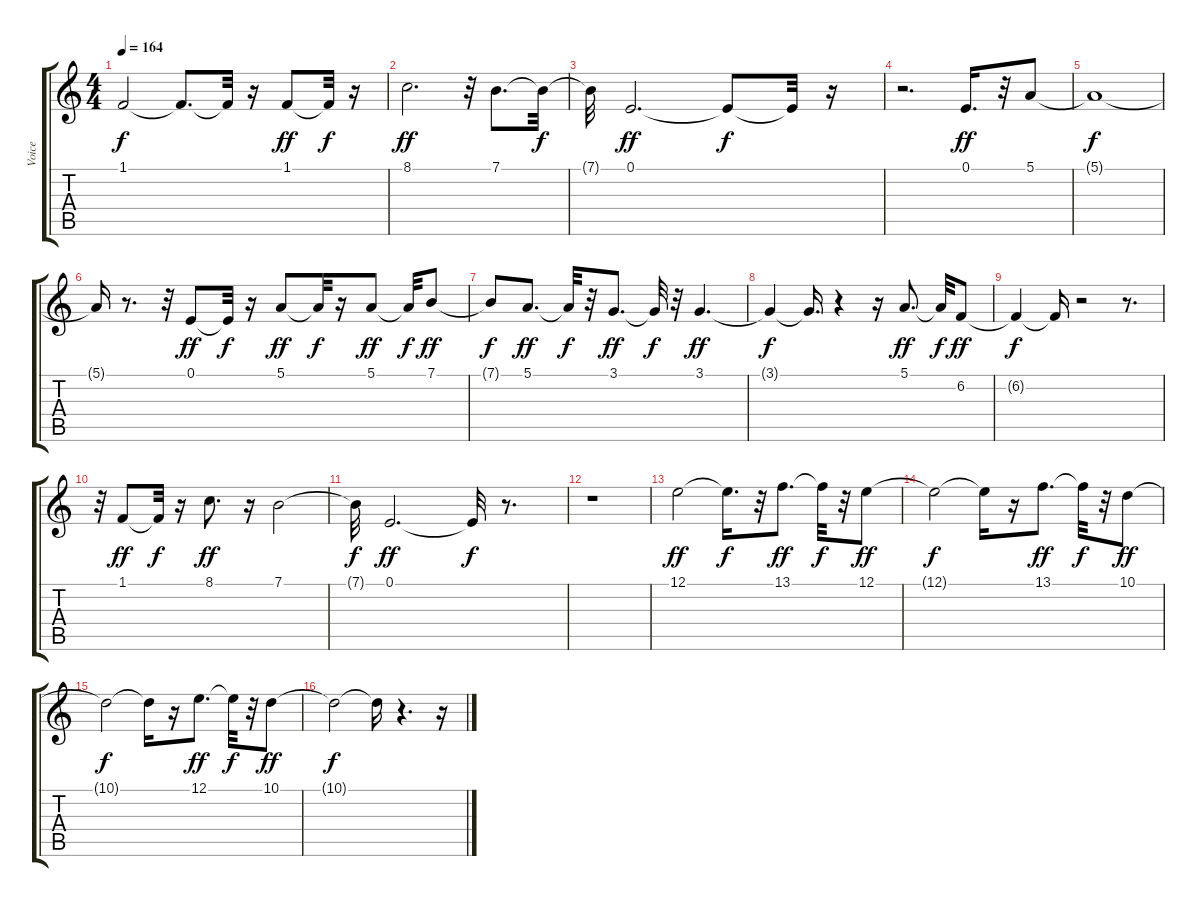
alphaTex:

\track ("Voice" "Voice") {instrument oboe}
\staff {score tabs}
\tuning (E4 B3 G3 D3 A2 E2) {hide}
\ts (4 4)
\tempo 164
\clef g2
\ks c
1.1{t}.2{dy f} 1.1{t}.8{d} 1.1{t}.32 r.16 1.1.8{dy ff} 1.1{t}.32{dy f} r.16 |
8.1.2{d dy ff} r.32 7.1.8{d} 7.1{t}.32{dy f} |
7.1{t}.32 0.1.2{d dy ff} 0.1{t}.8{dy f} 0.1{t}.32 r.16 |
r.2{d} 0.1.16{d dy ff} r.32 5.1.8 |
5.1{t}.1{dy f} |
5.1{t}.16 r.8{d} r.32 0.1.8{dy ff} 0.1{t}.32{dy f} r.16 5.1.8{dy ff} 5.1{t}.32{dy f} r.16 5.1.8{dy ff} 5.1{t}.32{dy f} 7.1.8{dy ff} |
7.1{t}.8{dy f} 5.1.8{d dy ff} 5.1{t}.32{dy f} r.32 3.1.8{d dy ff} 3.1{t}.32{dy f} r.32 3.1.4{d dy ff} |
3.1{t}.4{dy f} 3.1{t}.16{d} r.4 r.16 5.1.8{d dy ff} 5.1{t}.32{dy f} 6.2.8{dy ff} |
6.2{t}.4{dy f} 6.2{t}.16 r.2 r.8{d} |
r.32 1.1.8{dy ff} 1.1{t}.32{dy f} r.16 8.1.8{d dy ff} r.16 7.1.2 |
7.1{t}.32{dy f} 0.1.2{d dy ff} 0.1{t}.32{dy f} r.8{d} |
r.1 |
12.1.2{dy ff} 12.1{t}.16{d dy f} r.32 13.1.8{d dy ff} 13.1{t}.32{dy f} r.32 12.1.8{dy ff} |
12.1{t}.2{dy f} 12.1{t}.16 r.16 13.1.8{d dy ff} 13.1{t}.32{dy f} r.32 10.1.8{dy ff} |
10.1{t}.2{dy f} 10.1{t}.16 r.16 12.1.8{d dy ff} 12.1{t}.32{dy f} r.32 10.1.8{dy ff} |
10.1{t}.2{dy f} 10.1{t}.16 r.4{d} r.16
